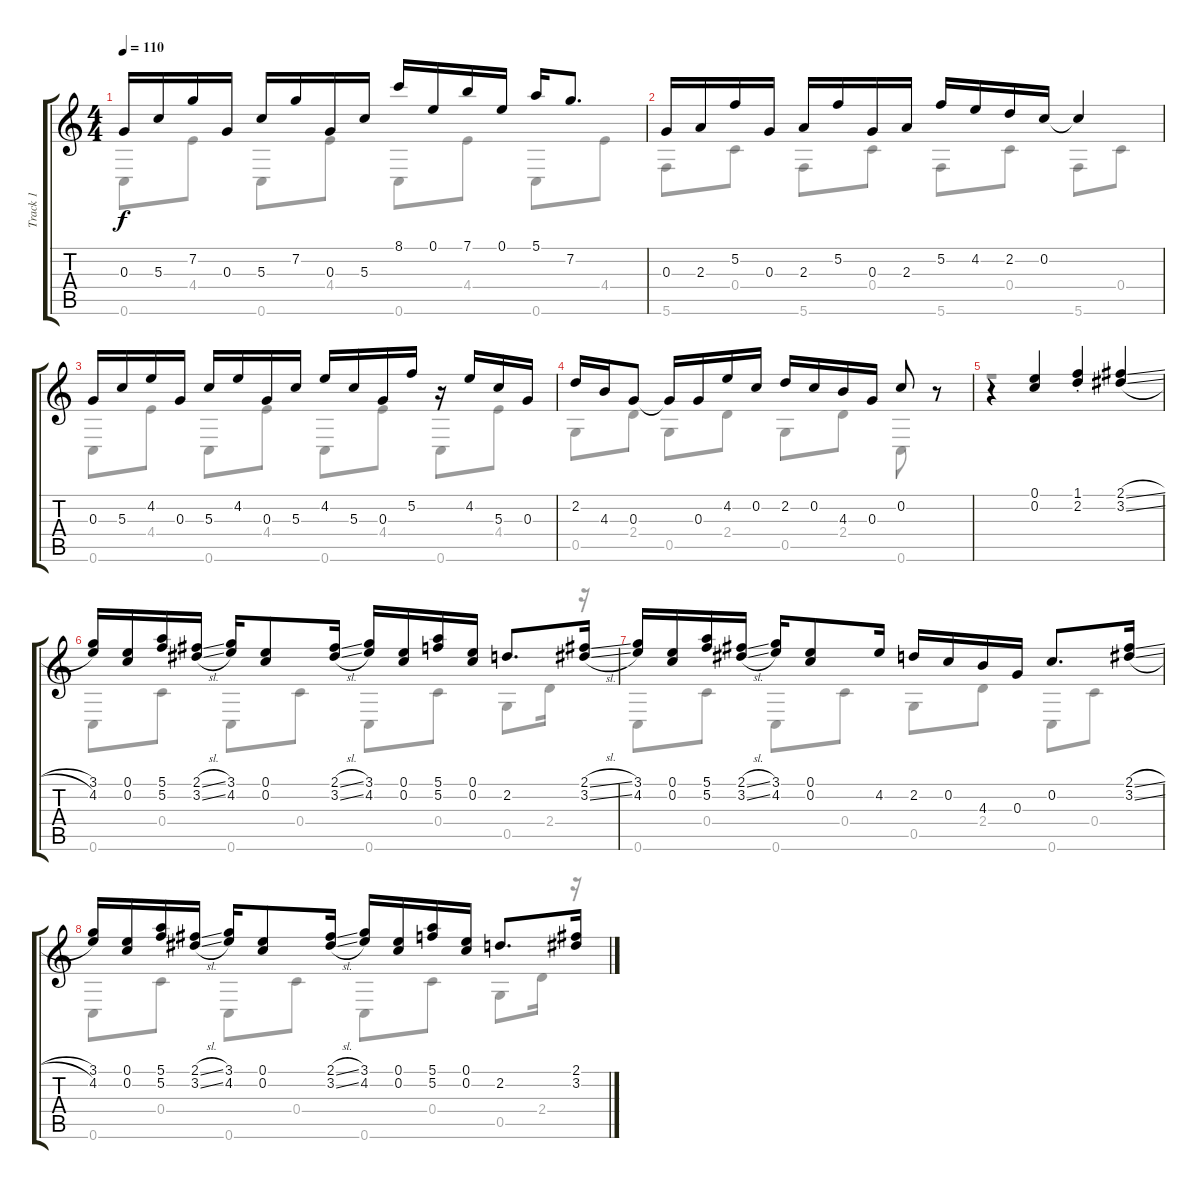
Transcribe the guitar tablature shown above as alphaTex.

\track ("Track 1" "Track 1") {instrument acousticguitarsteel}
\staff {score tabs}
\tuning (E4 C4 G3 C3 G2 C2) {hide}
\voice
\ts (4 4)
\tempo 110
\clef g2
\ks c
0.3.16{dy f} 5.3.16 7.2.16 0.3.16 5.3.16 7.2.16 0.3.16 5.3.16 8.1.16 0.1.16 7.1.16 0.1.16 5.1.16 7.2.8{d} |
0.3.16 2.3.16 5.2.16 0.3.16 2.3.16 5.2.16 0.3.16 2.3.16 5.2.16 4.2.16 2.2.16 0.2.16 0.2{t}.4 |
0.3.16 5.3.16 4.2.16 0.3.16 5.3.16 4.2.16 0.3.16 5.3.16 4.2.16 5.3.16 0.3.16 5.2.16 r.16 4.2.16 5.3.16 0.3.16 |
2.2.16 4.3.16 0.3.8 0.3{t}.16 0.3.16 4.2.16 0.2.16 2.2.16 0.2.16 4.3.16 0.3.16 0.2.8 r.8 |
r.4 (0.1 0.2).4 (1.1{st} 2.2).4 (2.1{sl} 3.2{sl}).4 |
(3.1 4.2).16 (0.1 0.2).16 (5.1 5.2).16 (2.1{sl} 3.2{sl}).16 (3.1 4.2).16 (0.1 0.2).8 (2.1{sl} 3.2{sl}).16 (3.1 4.2).16 (0.1 0.2).16 (5.1 5.2).16 (0.1 0.2).16 2.2.8{d} (2.1{sl} 3.2{sl}).16 |
(3.1 4.2).16 (0.1 0.2).16 (5.1 5.2).16 (2.1{sl} 3.2{sl}).16 (3.1 4.2).16 (0.1 0.2).8 4.2.16 2.2.16 0.2.16 4.3.16 0.3.16 0.2.8{d} (2.1{sl} 3.2{sl}).16 |
(3.1 4.2).16 (0.1 0.2).16 (5.1 5.2).16 (2.1{sl} 3.2{sl}).16 (3.1 4.2).16 (0.1 0.2).8 (2.1{sl} 3.2{sl}).16 (3.1 4.2).16 (0.1 0.2).16 (5.1 5.2).16 (0.1 0.2).16 2.2.8{d} (2.1{sl} 3.2{sl}).16
\voice
\clef g2
\ottava regular
\simile none
\ks c
0.6.8{dy f} 4.4.8 0.6.8 4.4.8 0.6.8 4.4.8 0.6.8 4.4.8 |
5.6.8 0.4.8 5.6.8 0.4.8 5.6.8 0.4.8 5.6.8 0.4.8 |
0.6.8 4.4.8 0.6.8 4.4.8 0.6.8 4.4.8 0.6.8 4.4.8 |
0.5.8 2.4.8 0.5.8 2.4.8 0.5.8 2.4.8 0.6.8 r.8 |
r.1 |
0.6.8 0.4.8 0.6.8 0.4.8 0.6.8 0.4.8 0.5.8 2.4.16 r.16 |
0.6.8 0.4.8 0.6.8 0.4.8 0.5.8 2.4.8 0.6.8 0.4.8 |
0.6.8 0.4.8 0.6.8 0.4.8 0.6.8 0.4.8 0.5.8 2.4.16 r.16
